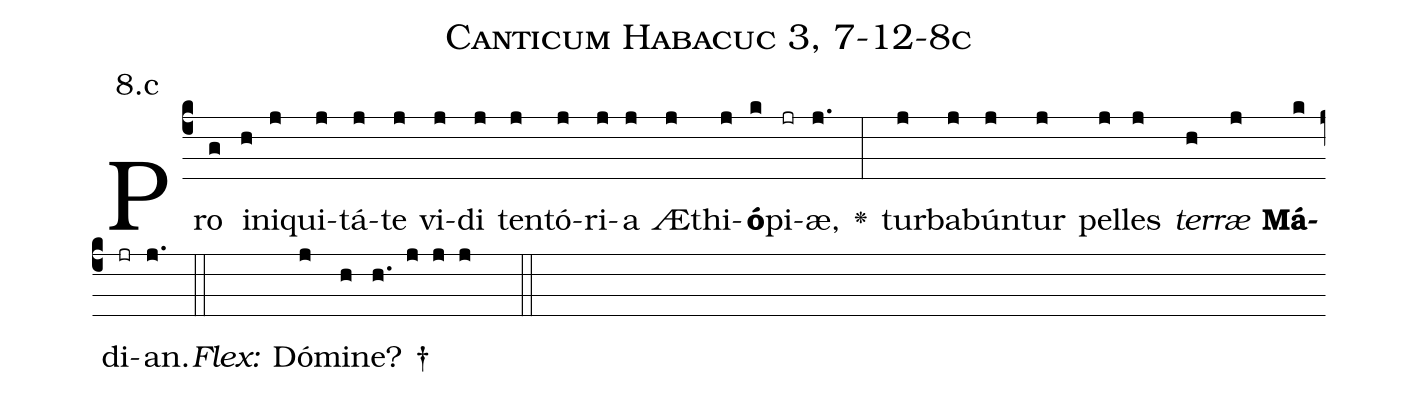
name: Canticum Habacuc 3, 7-12-8c;
annotation: 8.c;
%%
(c4)Pro(g) i(h)ni(j)qui(j)tá(j)te(j) vi(j)di(j) ten(j)tó(j)ri(j)a(j) Æ(j)thi(j)<b>ó</b>(k)pi(jr)æ,(j.) <v>\greheightstar</v>(:) tur(j)ba(j)bún(j)tur(j) pel(j)les(j) <i>ter</i>(h)<i>ræ</i>(j) <b>Má</b>(k)di(jr)an.(j.) (::)
<i>Flex:</i>()  Dó(j)mi(h)ne? †(h. j j j  ::)

%E(j) u(j) o(h) u(j) a(k) e.(j.) (::)
